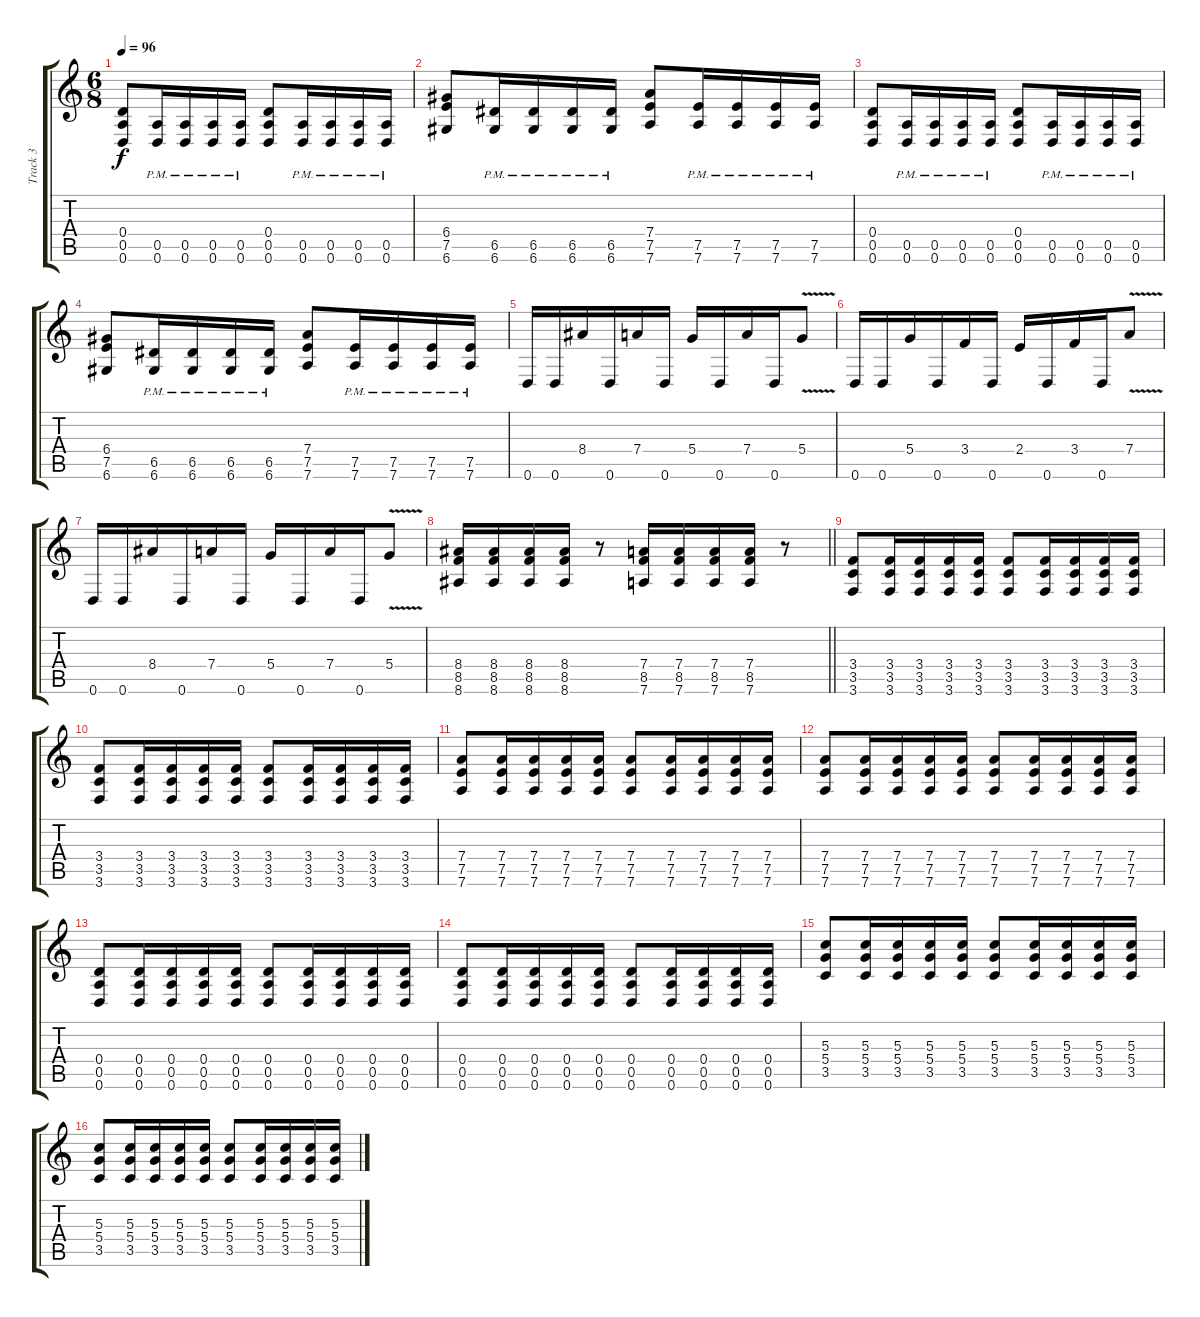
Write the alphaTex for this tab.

\track ("Track 3" "Track 3") {instrument distortionguitar}
\staff {score tabs}
\tuning (E4 B3 G3 D3 A2 D2) {hide}
\ts (6 8)
\tempo 96
\clef g2
\ks c
(0.4 0.5 0.6).8{dy f volume 14} (0.5{pm} 0.6{pm}).16 (0.5{pm} 0.6{pm}).16 (0.5{pm} 0.6{pm}).16 (0.5{pm} 0.6{pm}).16 (0.4 0.5 0.6).8 (0.5{pm} 0.6{pm}).16 (0.5{pm} 0.6{pm}).16 (0.5{pm} 0.6{pm}).16 (0.5{pm} 0.6{pm}).16 |
(6.4 7.5 6.6).8 (6.5{pm} 6.6{pm}).16 (6.5{pm} 6.6{pm}).16 (6.5{pm} 6.6{pm}).16 (6.5{pm} 6.6{pm}).16 (7.4 7.5 7.6).8 (7.5{pm} 7.6{pm}).16 (7.5{pm} 7.6{pm}).16 (7.5{pm} 7.6{pm}).16 (7.5{pm} 7.6{pm}).16 |
(0.4 0.5 0.6).8 (0.5{pm} 0.6{pm}).16 (0.5{pm} 0.6{pm}).16 (0.5{pm} 0.6{pm}).16 (0.5{pm} 0.6{pm}).16 (0.4 0.5 0.6).8 (0.5{pm} 0.6{pm}).16 (0.5{pm} 0.6{pm}).16 (0.5{pm} 0.6{pm}).16 (0.5{pm} 0.6{pm}).16 |
(6.4 7.5 6.6).8 (6.5{pm} 6.6{pm}).16 (6.5{pm} 6.6{pm}).16 (6.5{pm} 6.6{pm}).16 (6.5{pm} 6.6{pm}).16 (7.4 7.5 7.6).8 (7.5{pm} 7.6{pm}).16 (7.5{pm} 7.6{pm}).16 (7.5{pm} 7.6{pm}).16 (7.5{pm} 7.6{pm}).16 |
0.6.16{volume 15} 0.6.16 8.4.16 0.6.16 7.4.16 0.6.16 5.4.16 0.6.16 7.4.16 0.6.16 5.4{v}.8 |
0.6.16 0.6.16 5.4.16 0.6.16 3.4.16 0.6.16 2.4.16 0.6.16 3.4.16 0.6.16 7.4{v}.8 |
0.6.16 0.6.16 8.4.16 0.6.16 7.4.16 0.6.16 5.4.16 0.6.16 7.4.16 0.6.16 5.4{v}.8 |
\barLineRight lightlight
(8.4 8.5 8.6).16 (8.4 8.5 8.6).16 (8.4 8.5 8.6).16 (8.4 8.5 8.6).16 r.8 (7.4 8.5 7.6).16 (7.4 8.5 7.6).16 (7.4 8.5 7.6).16 (7.4 8.5 7.6).16 r.8 |
(3.4 3.5 3.6).8{volume 13} (3.4 3.5 3.6).16 (3.4 3.5 3.6).16 (3.4 3.5 3.6).16 (3.4 3.5 3.6).16 (3.4 3.5 3.6).8 (3.4 3.5 3.6).16 (3.4 3.5 3.6).16 (3.4 3.5 3.6).16 (3.4 3.5 3.6).16 |
(3.4 3.5 3.6).8 (3.4 3.5 3.6).16 (3.4 3.5 3.6).16 (3.4 3.5 3.6).16 (3.4 3.5 3.6).16 (3.4 3.5 3.6).8 (3.4 3.5 3.6).16 (3.4 3.5 3.6).16 (3.4 3.5 3.6).16 (3.4 3.5 3.6).16 |
(7.4 7.5 7.6).8 (7.4 7.5 7.6).16 (7.4 7.5 7.6).16 (7.4 7.5 7.6).16 (7.4 7.5 7.6).16 (7.4 7.5 7.6).8 (7.4 7.5 7.6).16 (7.4 7.5 7.6).16 (7.4 7.5 7.6).16 (7.4 7.5 7.6).16 |
(7.4 7.5 7.6).8 (7.4 7.5 7.6).16 (7.4 7.5 7.6).16 (7.4 7.5 7.6).16 (7.4 7.5 7.6).16 (7.4 7.5 7.6).8 (7.4 7.5 7.6).16 (7.4 7.5 7.6).16 (7.4 7.5 7.6).16 (7.4 7.5 7.6).16 |
(0.4 0.5 0.6).8 (0.4 0.5 0.6).16 (0.4 0.5 0.6).16 (0.4 0.5 0.6).16 (0.4 0.5 0.6).16 (0.4 0.5 0.6).8 (0.4 0.5 0.6).16 (0.4 0.5 0.6).16 (0.4 0.5 0.6).16 (0.4 0.5 0.6).16 |
(0.4 0.5 0.6).8 (0.4 0.5 0.6).16 (0.4 0.5 0.6).16 (0.4 0.5 0.6).16 (0.4 0.5 0.6).16 (0.4 0.5 0.6).8 (0.4 0.5 0.6).16 (0.4 0.5 0.6).16 (0.4 0.5 0.6).16 (0.4 0.5 0.6).16 |
(5.3 5.4 3.5).8 (5.3 5.4 3.5).16 (5.3 5.4 3.5).16 (5.3 5.4 3.5).16 (5.3 5.4 3.5).16 (5.3 5.4 3.5).8 (5.3 5.4 3.5).16 (5.3 5.4 3.5).16 (5.3 5.4 3.5).16 (5.3 5.4 3.5).16 |
(5.3 5.4 3.5).8 (5.3 5.4 3.5).16 (5.3 5.4 3.5).16 (5.3 5.4 3.5).16 (5.3 5.4 3.5).16 (5.3 5.4 3.5).8 (5.3 5.4 3.5).16 (5.3 5.4 3.5).16 (5.3 5.4 3.5).16 (5.3 5.4 3.5).16
